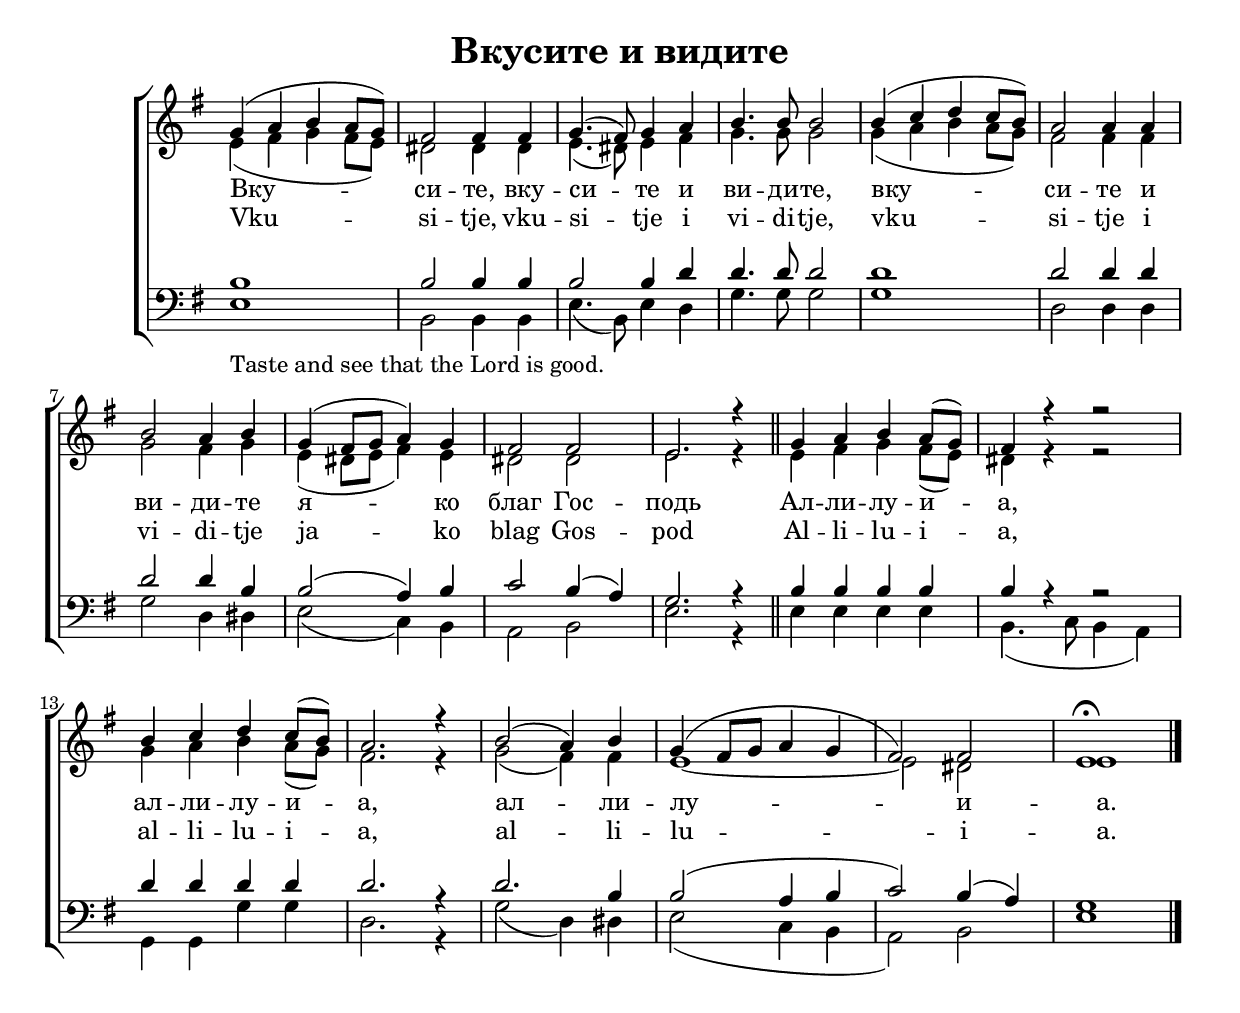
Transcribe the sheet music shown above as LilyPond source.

\version "2.18.2"

global = {
	\key e \minor 
	%\tempo Prestissimo 4 = 210
}

\header {
	title = "Вкусите и видите"
	composer = ""
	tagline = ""
}

Cyrillic = \lyricmode {
	Вку -- си -- те, вку -- си -- те и ви -- ди -- те,
	вку -- си -- те и ви -- ди -- те я -- ко благ Гос -- подь
	Ал -- ли -- лу -- и -- а,
	ал -- ли -- лу -- и -- а,
	ал -- ли -- лу -- и -- а.
}

Latin = \lyricmode {
	Vku -- si -- tje, vku -- si -- tje i vi -- di -- tje,
	vku -- si -- tje i vi -- di -- tje ja -- ko blag Gos -- pod
	Al -- li -- lu -- i -- a,
	al -- li -- lu -- i -- a,
	al -- li -- lu -- i -- a.
}

sopMusic = \relative {
g'4( a b a8 g) | fis2 fis4 fis | g4.( fis8) g4 a | b4. b8 b2 | b4( c d c8 b) |
a2 a4 a | b2 a4 b | g( fis8 g a4) g | fis2 fis | e2. r4 \bar"||"
g4 a b a8( g) | fis4 r4 r2 | b4 c d c8( b) | a2. r4 |
b2( a4) b | g4( fis8 g a4 g | fis2) fis | e1\fermata \bar"|."
}

altoMusic = \relative {
e'4( fis g fis8 e) | dis2 dis4 dis | e4.( dis8) e4 fis | g4. g8 g2 | g4( a b a8 g) |
fis2 fis4 fis | g2 fis4 g | e( dis8 e fis4) e | dis2 dis | e2. r4 |
e4 fis g fis8( e) | dis4 r4 r2 | g4 a b a8( g) | fis2. r4 |
g2( fis4) fis | e1~ | e2 dis | e1 
}

tenorMusic = \relative {
b1 | b2 b4 b | b2 b4 d | d4. d8 d2 | d1 |
d2 d4 d | d2 d4 b | b2( a4) b | c2 b4( a) | g2. r4 |
b4 b b b | b r r2 | d4 d d d | d2. r4 |
d2. b4 | b2( a4 b | c2) b4( a) | g1
}

%TODO: mention that this is for the Paschal season
%TODO: add more details from original
%TODO: include in Liturgy book

bassMusic = \relative {
e1_\markup{Taste and see that the Lord is good.} | b2 b4 b | e4.( b8) e4 d | g4. g8 g2 | g1 |
d2 d4 d | g2 d4 dis | e2( c4) b | a2 b | e2. r4 |
e4 e e e | b4.( c8 b4 a) | g g g' g | d2. r4 |
g2( d4) dis | e2( c4 b | a2) b | e1
}

\include "TEMPLATES_DIRECTORY/satb_notime.ily"


